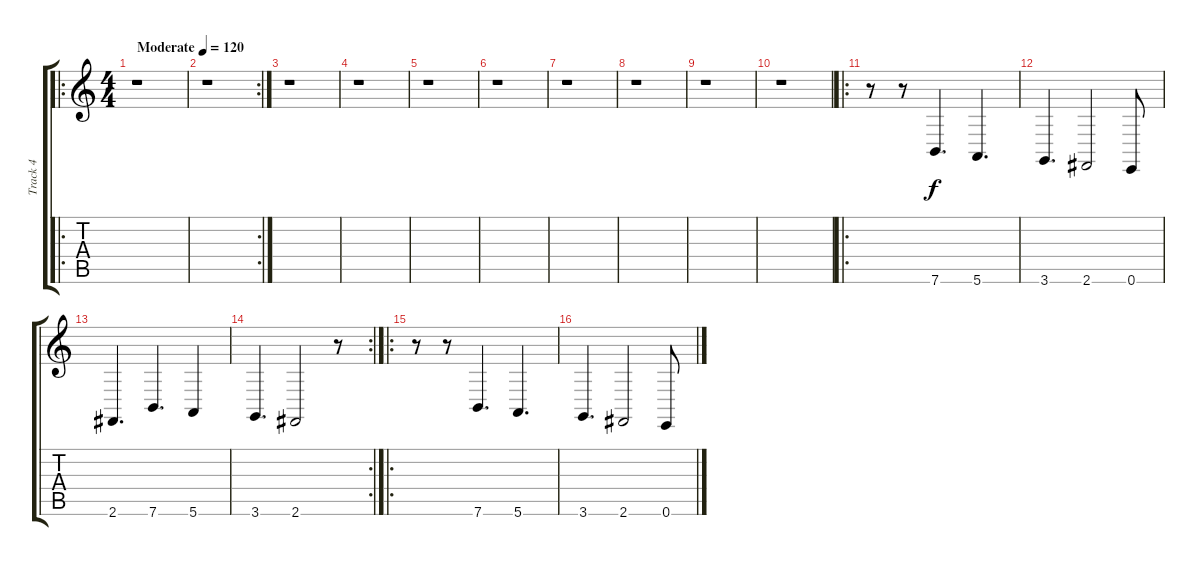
\track ("Track 4" "Track 4") {instrument glockenspiel}
\staff {score tabs}
\tuning (E4 B3 G3 D3 A2 E2) {hide}
\ro
\ts (4 4)
\tempo (120 "Moderate")
\clef g2
\ks c
r.1{dy f instrument glockenspiel} |
\rc 2
r.1 |
r.1 |
r.1 |
r.1 |
r.1 |
r.1 |
r.1 |
r.1 |
r.1 |
\ro
r.8 r.8 7.6.4{d} 5.6.4{d} |
3.6.4{d} 2.6.2 0.6.8 |
2.6.4{d} 7.6.4{d} 5.6.4 |
\rc 2
3.6.4{d} 2.6.2 r.8 |
\ro
r.8 r.8 7.6.4{d} 5.6.4{d} |
3.6.4{d} 2.6.2 0.6.8
